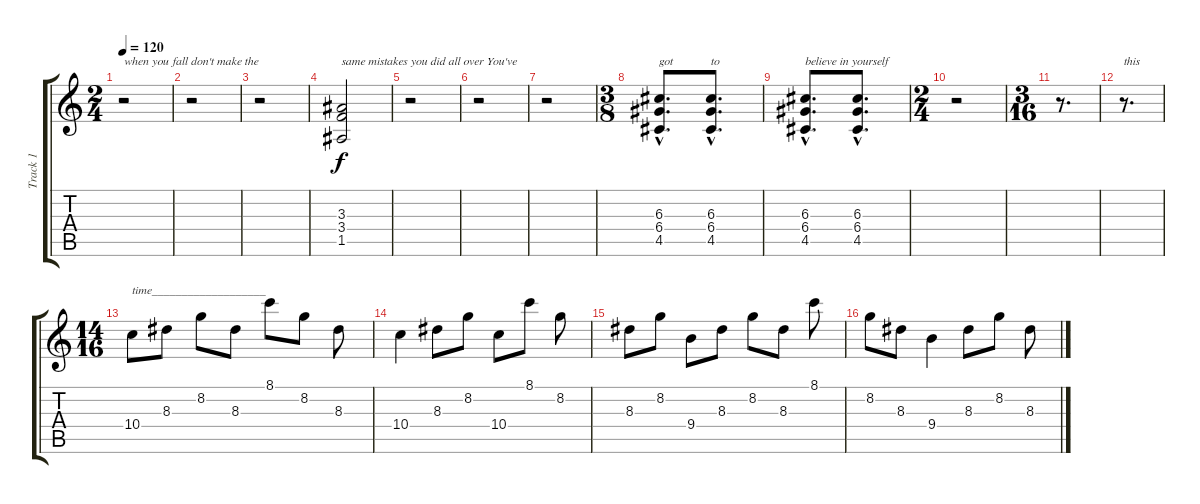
\track ("Track 1" "Track 1") {instrument electricguitarjazz}
\staff {score tabs}
\tuning (E4 B3 G3 D3 A2 E2) {hide}
\ts (2 4)
\tempo 120
\clef g2
\ks c
r.2{txt "when you fall don't make the" dy f} |
r.2 |
r.2 |
(3.3 3.4 1.5).2{txt "same mistakes you did all over You've"} |
r.2 |
r.2 |
r.2 |
\ts (3 8)
(6.3{hac} 6.4{hac} 4.5{hac}).8{d txt "got"} (6.3{hac} 6.4{hac} 4.5{hac}).8{d txt "to"} |
(6.3{hac} 6.4{hac} 4.5{hac}).8{d txt "believe in yourself"} (6.3{hac} 6.4{hac} 4.5{hac}).8{d} |
\ts (2 4)
r.2 |
\ts (3 16)
r.8{d} |
r.8{d txt "this"} |
\ts (14 16)
10.4.8{txt "time___________________" instrument electricguitarjazz} 8.3.8 8.2.8 8.3.8 8.1.8 8.2.8 8.3.8 |
10.4.4 8.3.8 8.2.8 10.4.8 8.1.8 8.2.8 |
8.3.8 8.2.8 9.4.8 8.3.8 8.2.8 8.3.8 8.1.8 |
8.2.8 8.3.8 9.4.4 8.3.8 8.2.8 8.3.8
